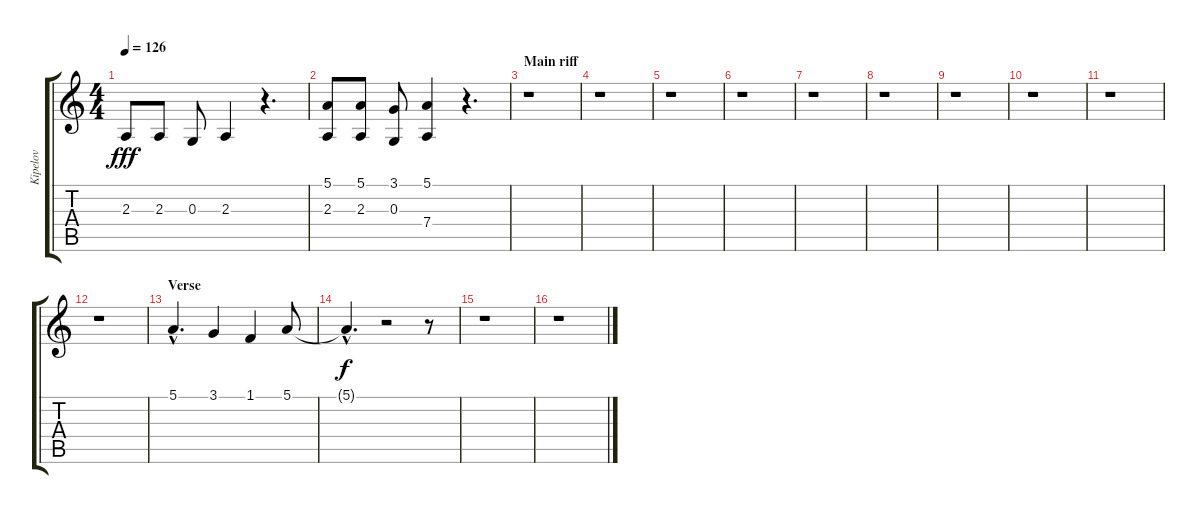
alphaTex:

\track ("Kipelov" "Kipelov") {instrument tenorsax}
\staff {score tabs}
\tuning (E4 B3 G3 D3 A2 E2) {hide}
\ts (4 4)
\tempo 126
\clef g2
\ks c
2.3.8{dy fff} 2.3.8 0.3.8 2.3.4 r.4{d} |
(5.1 2.3).8 (5.1 2.3).8 (3.1 0.3).8 (5.1 7.4).4 r.4{d} |
\section ("" "Main riff")
r.1 |
r.1 |
r.1 |
r.1 |
r.1 |
r.1 |
r.1 |
r.1 |
r.1 |
r.1 |
\section ("" "Verse")
5.1{hac}.4{d} 3.1.4 1.1.4 5.1.8 |
5.1{hac t}.4{d dy f} r.2 r.8 |
r.1 |
r.1
